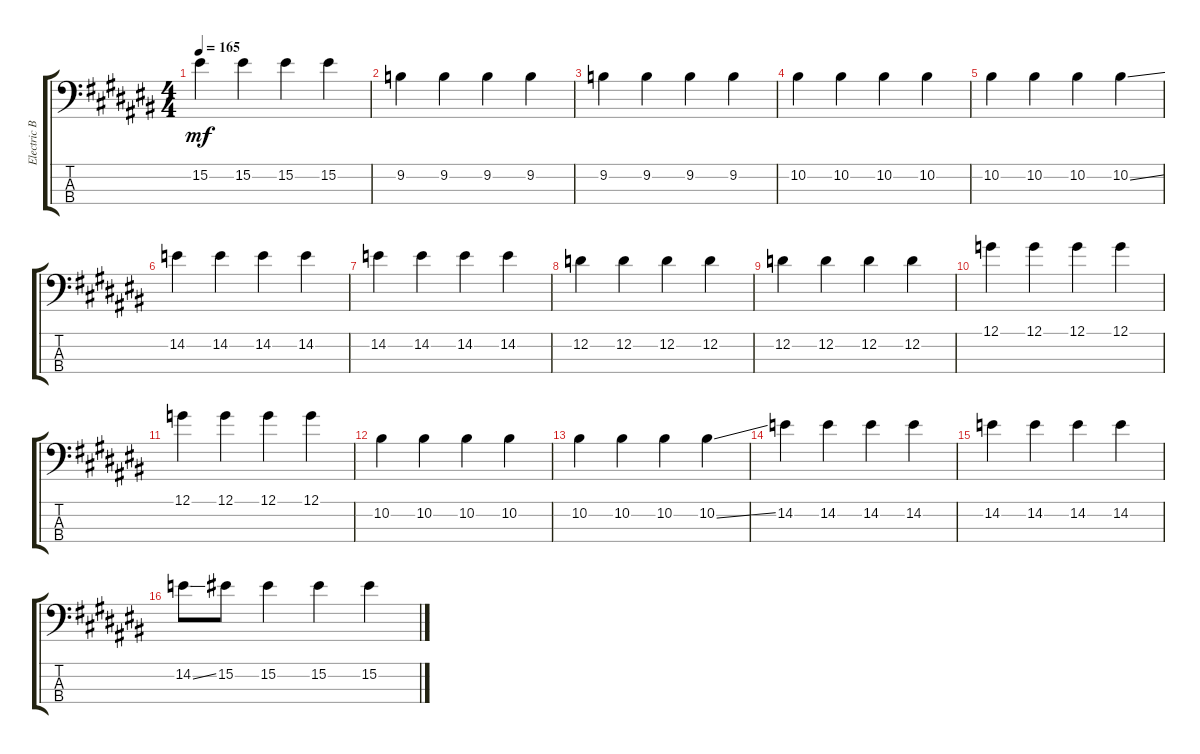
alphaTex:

\track ("Electric Bass" "Electric B") {instrument electricbassfinger}
\staff {score tabs}
\tuning (G2 D2 A1 E1) {hide}
\ts (4 4)
\tempo 165
\clef f4
\ks c#
15.2.4{dy mf} 15.2.4 15.2.4 15.2.4 |
9.2.4 9.2.4 9.2.4 9.2.4 |
9.2.4 9.2.4 9.2.4 9.2.4 |
10.2.4 10.2.4 10.2.4 10.2.4 |
10.2.4 10.2.4 10.2.4 10.2{ss}.4 |
14.2.4 14.2.4 14.2.4 14.2.4 |
14.2.4 14.2.4 14.2.4 14.2.4 |
12.2.4 12.2.4 12.2.4 12.2.4 |
12.2.4 12.2.4 12.2.4 12.2.4 |
12.1.4 12.1.4 12.1.4 12.1.4 |
12.1.4 12.1.4 12.1.4 12.1.4 |
10.2.4 10.2.4 10.2.4 10.2.4 |
10.2.4 10.2.4 10.2.4 10.2{ss}.4 |
14.2.4 14.2.4 14.2.4 14.2.4 |
14.2.4 14.2.4 14.2.4 14.2.4 |
14.2{ss}.8 15.2.8 15.2.4 15.2.4 15.2.4
